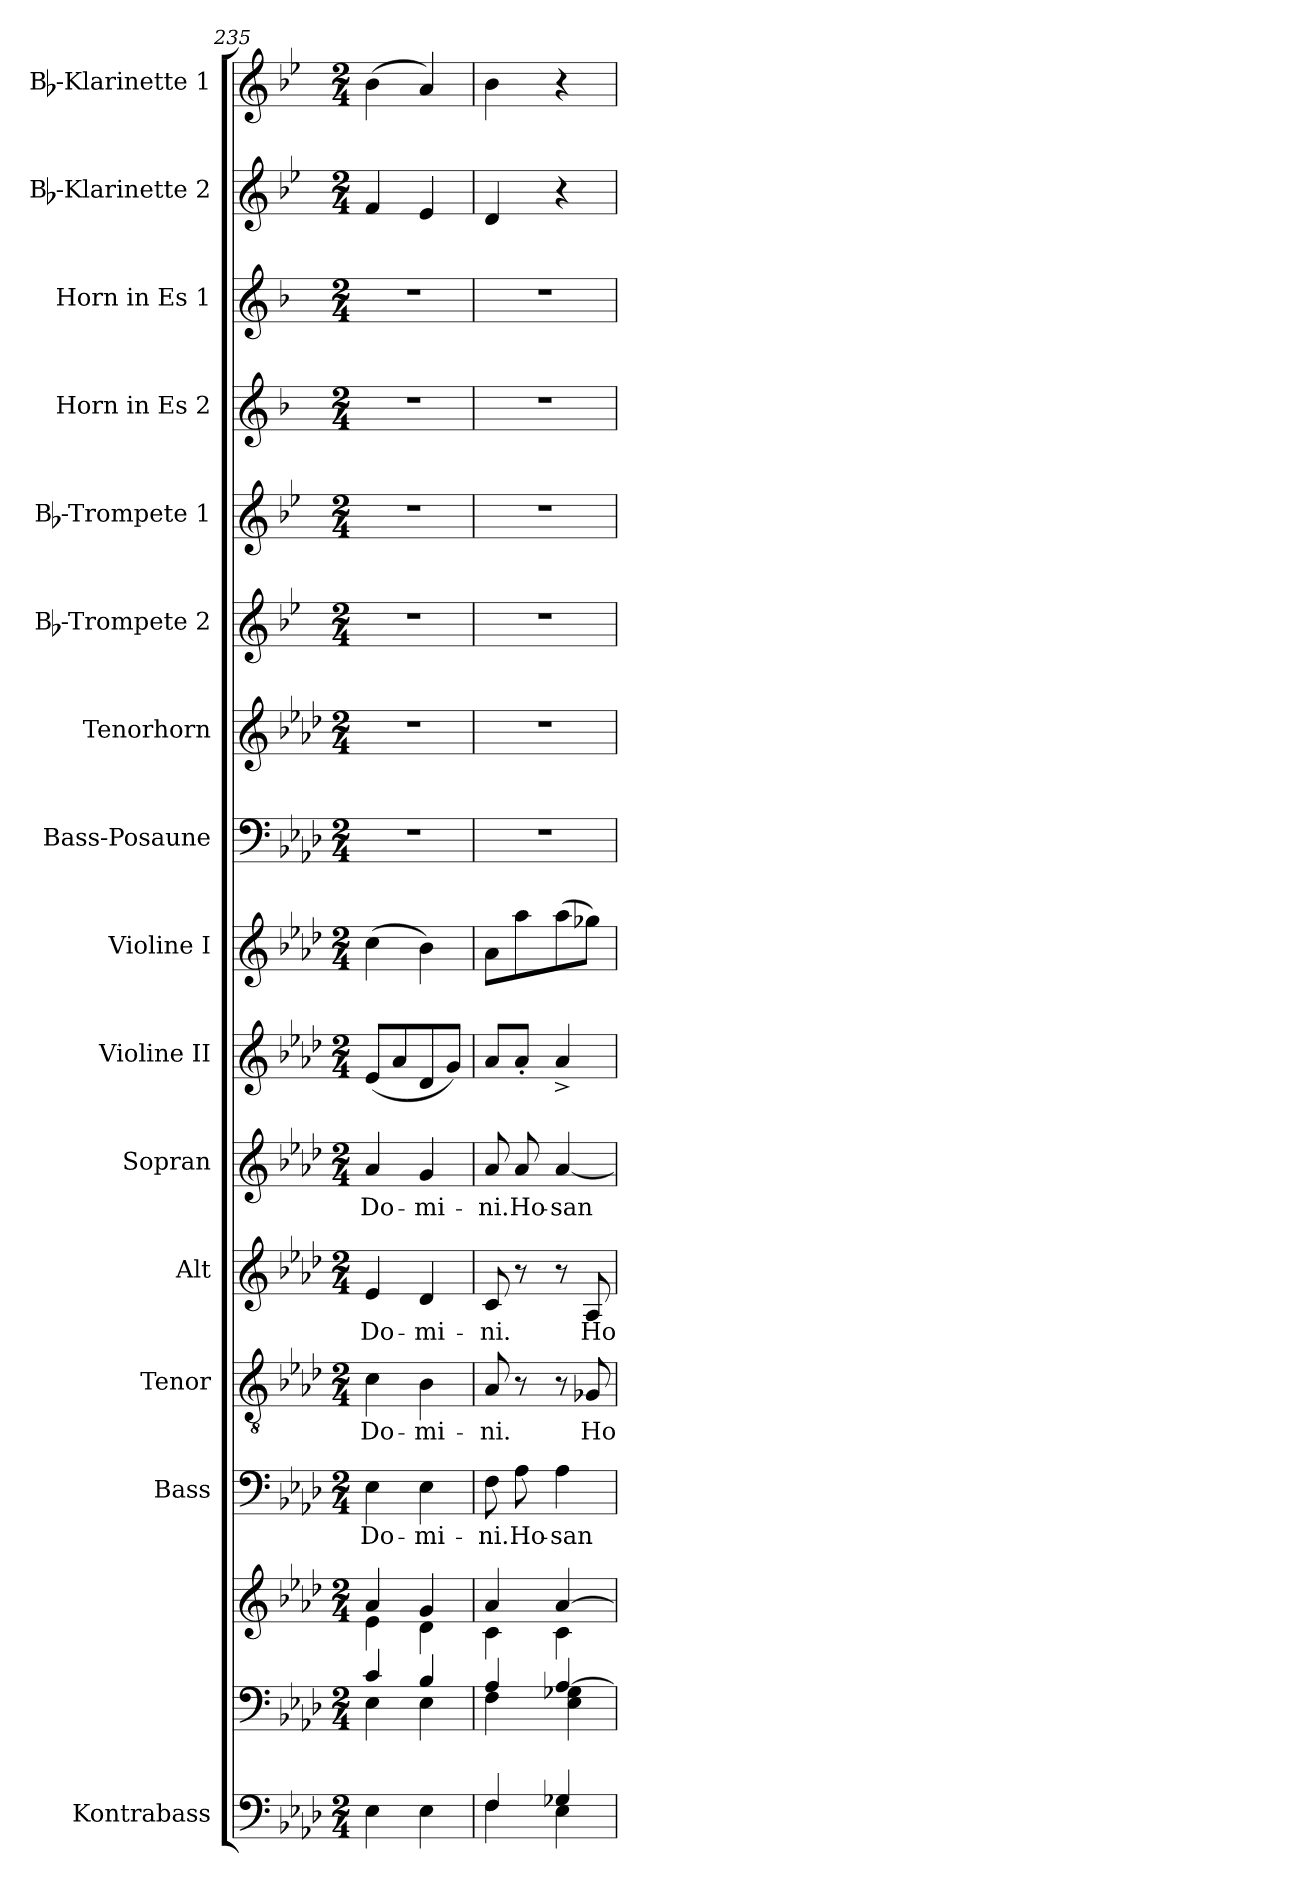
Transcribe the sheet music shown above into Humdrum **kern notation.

**kern	**kern	**kern	**kern	**text	**kern	**text	**kern	**text	**kern	**text	**kern	**kern	**kern	**kern	**kern	**kern	**kern	**kern	**kern	**kern
*part16	*part15	*part15	*part14	*part14	*part13	*part13	*part12	*part12	*part11	*part11	*part10	*part9	*part8	*part7	*part6	*part5	*part4	*part3	*part2	*part1
*staff17	*staff16	*staff15	*staff14	*staff14	*staff13	*staff13	*staff12	*staff12	*staff11	*staff11	*staff10	*staff9	*staff8	*staff7	*staff6	*staff5	*staff4	*staff3	*staff2	*staff1
*I"Kontrabass	*	*	*I"Bass	*	*I"Tenor	*	*I"Alt	*	*I"Sopran	*	*I"Violine II	*I"Violine I	*I"Bass-Posaune	*I"Tenorhorn	*I"Bb-Trompete 2	*I"Bb-Trompete 1	*I"Horn in Es 2	*I"Horn in Es 1	*I"Bb-Klarinette 2	*I"Bb-Klarinette 1
*I'Kb.	*	*	*I'B.	*	*I'T.	*	*I'A.	*	*I'S.	*	*I'Vl. II	*I'Vl. I	*I'B. Pos.	*I'T. Hrn.	*I'Bb Trp. 2	*I'Bb Trp. 1	*	*	*I'Bb Kl. 2	*I'Bb Kl. 1
*clefF4	*clefF4	*clefG2	*clefF4	*	*clefGv2	*	*clefG2	*	*clefG2	*	*clefG2	*clefG2	*clefF4	*clefG2	*clefG2	*clefG2	*clefG2	*clefG2	*clefG2	*clefG2
*ITrd7c12	*	*	*	*	*	*	*	*	*	*	*	*	*	*ITrd8c14	*ITrd1c2	*ITrd1c2	*ITrd5c9	*ITrd5c9	*ITrd1c2	*ITrd1c2
*k[b-e-a-d-]	*k[b-e-a-d-]	*k[b-e-a-d-]	*k[b-e-a-d-]	*	*k[b-e-a-d-]	*	*k[b-e-a-d-]	*	*k[b-e-a-d-]	*	*k[b-e-a-d-]	*k[b-e-a-d-]	*k[b-e-a-d-]	*k[b-e-a-d-]	*k[b-e-a-d-]	*k[b-e-a-d-]	*k[b-e-a-d-]	*k[b-e-a-d-]	*k[b-e-a-d-]	*k[b-e-a-d-]
*A-:	*A-:	*A-:	*A-:	*	*A-:	*	*A-:	*	*A-:	*	*A-:	*A-:	*A-:	*A-:	*A-:	*A-:	*A-:	*A-:	*A-:	*A-:
*M2/4	*M2/4	*M2/4	*M2/4	*	*M2/4	*	*M2/4	*	*M2/4	*	*M2/4	*M2/4	*M2/4	*M2/4	*M2/4	*M2/4	*M2/4	*M2/4	*M2/4	*M2/4
=235	=235	=235	=235	=235	=235	=235	=235	=235	=235	=235	=235	=235	=235	=235	=235	=235	=235	=235	=235	=235
*	*^	*^	*	*	*	*	*	*	*	*	*	*	*	*	*	*	*	*	*	*
!	!	!	!	!	!	!LO:LY:b	!	!LO:LY:b	!	!LO:LY:b	!	!LO:LY:b	!	!	!	!	!	!	!	!	!	!
4EE-\	4c/	4E-\	4a-/	4e-\	4E-\	Do-	4c\	Do-	4e-/	Do-	4a-/	Do-	(<8e-/L	(>4cc\	2r	2r	2r	2r	2r	2r	4e-/	(>4a-\
.	.	.	.	.	.	.	.	.	.	.	.	.	8a-/	.	.	.	.	.	.	.	.	.
!	!	!	!	!	!	!LO:LY:b	!	!LO:LY:b	!	!LO:LY:b	!	!LO:LY:b	!	!	!	!	!	!	!	!	!	!
4EE-\	4B-/	4E-\	4g/	4d-\	4E-\	-mi-	4B-\	-mi-	4d-/	-mi-	4g/	-mi-	8d-/	4b-\)	.	.	.	.	.	.	4d-/	4g/)
.	.	.	.	.	.	.	.	.	.	.	.	.	8g/J)	.	.	.	.	.	.	.	.	.
=236	=236	=236	=236	=236	=236	=236	=236	=236	=236	=236	=236	=236	=236	=236	=236	=236	=236	=236	=236	=236	=236	=236
*^	*	*	*	*	*	*	*	*	*	*	*	*	*	*	*	*	*	*	*	*	*	*
!	!	!	!	!	!	!	!LO:LY:b	!	!LO:LY:b	!	!LO:LY:b	!	!LO:LY:b	!	!	!	!	!	!	!	!	!	!
4FF/	4FF\	4A-/	4F\	4a-/	4c\	8F\	-ni.	8A-/	-ni.	8c/	-ni.	8a-/	-ni.	8a-/L	8a-\L	2r	2r	2r	2r	2r	2r	4c/	4a-\
!	!	!	!	!	!	!	!LO:LY:b	!	!	!	!	!	!LO:LY:b	!	!	!	!	!	!	!	!	!	!
.	.	.	.	.	.	8A-\	Ho-	8r	.	8r	.	8a-/	Ho-	8a-'</J	8aa-\	.	.	.	.	.	.	.	.
!	!	!	!	!	!	!	!LO:LY:b	!	!	!	!	!	!LO:LY:b	!	!	!	!	!	!	!	!	!	!
4GG-X/	4EE-\	[>4A-/	4E-\ 4G-X\	[>4a-/	4c\	4A-\	-san-	8r	.	8r	.	[4a-/	-san-	4a-^</	(>8aa-\	.	.	.	.	.	.	4r	4r
!	!	!	!	!	!	!	!	!	!LO:LY:b	!	!LO:LY:b	!	!	!	!	!	!	!	!	!	!	!	!
.	.	.	.	.	.	.	.	8G-X/	Ho-	8A-/	Ho-	.	.	.	8gg-X\J)	.	.	.	.	.	.	.	.
*v	*v	*	*	*	*	*	*	*	*	*	*	*	*	*	*	*	*	*	*	*	*	*	*
*	*v	*v	*	*	*	*	*	*	*	*	*	*	*	*	*	*	*	*	*	*	*	*
*	*	*v	*v	*	*	*	*	*	*	*	*	*	*	*	*	*	*	*	*	*	*
=	=	=	=	=	=	=	=	=	=	=	=	=	=	=	=	=	=	=	=	=
*-	*-	*-	*-	*-	*-	*-	*-	*-	*-	*-	*-	*-	*-	*-	*-	*-	*-	*-	*-	*-
